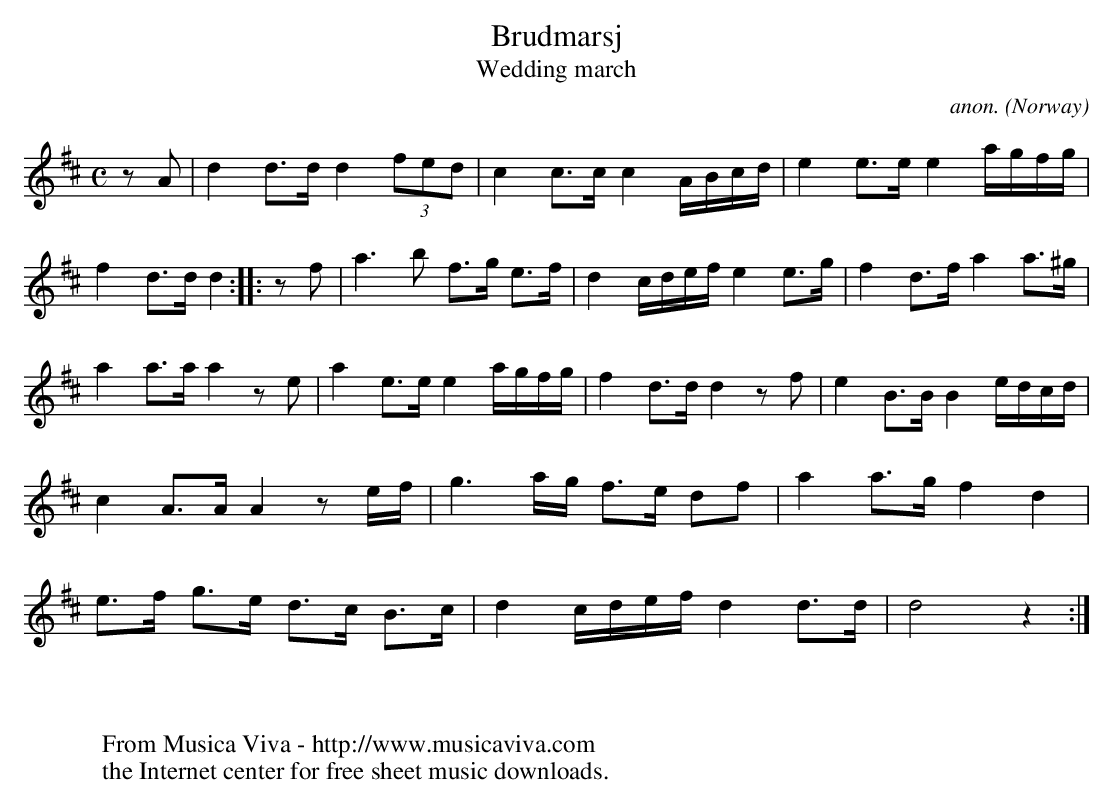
X:1
T:Brudmarsj
T:Wedding march
C:anon.
O:Norway
M:C
L:1/8
K:D
z A|d2 d>d d2(3fed|c2c>c c2A/B/c/d/|e2e>e e2a/g/f/g/|f2d>d d2::z f|\
a3b f>g e>f|d2 c/d/e/f/ e2e>g|f2 d>f a2 a>^g|a2a>a a2 z e|\
a2 e>e e2a/g/f/g/|f2d>d d2 z f|e2B>B B2e/d/c/d/|c2A>A A2 z e/f/|\
g3a/g/ f>e df|a2a>g f2d2|e>f g>e d>c B>c|d2 c/d/e/f/ d2d>d|d4 z2:|
W:
W:
W:  From Musica Viva - http://www.musicaviva.com
W:  the Internet center for free sheet music downloads.
